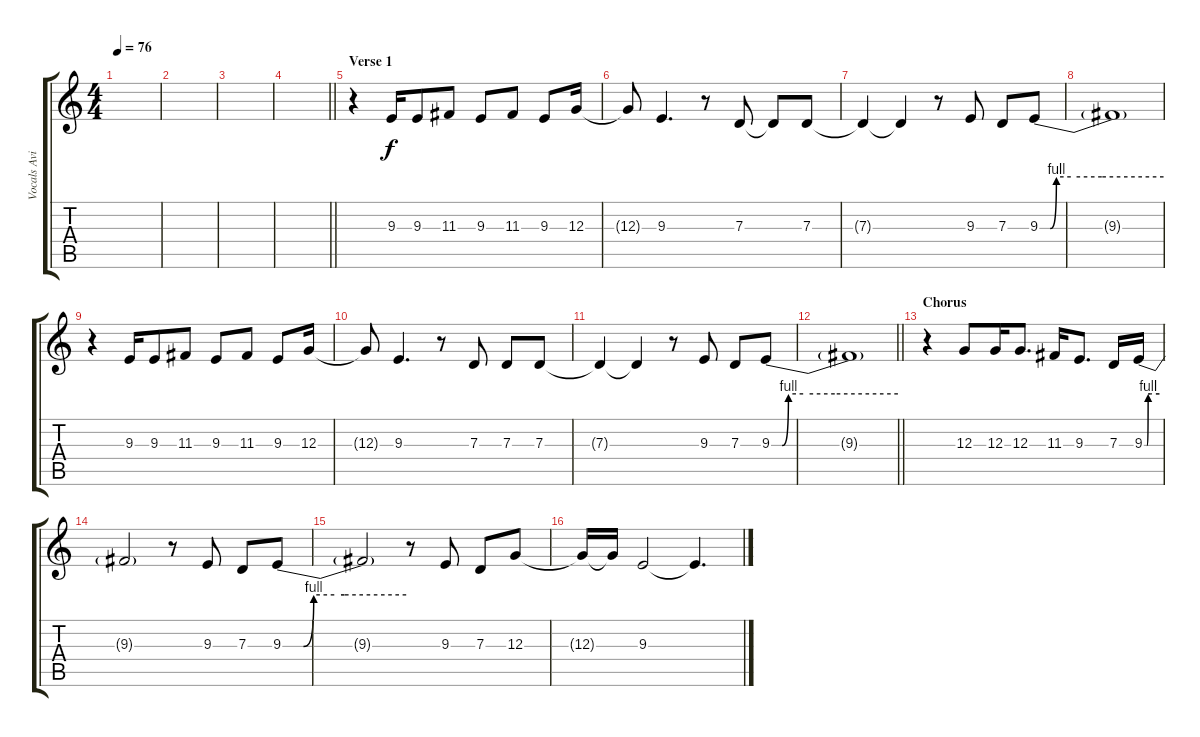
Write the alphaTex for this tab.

\track ("Vocals Aviv Geffan" "Vocals Avi") {instrument oboe}
\staff {score tabs}
\tuning (E4 B3 G3 D3 A2 E2) {hide}
\ts (4 4)
\tempo 76
\clef g2
\ks c
|
|
|
\barLineRight lightlight
|
\section ("" "Verse 1")
r.4 9.3.16 9.3.8 11.3.8 9.3.8 11.3.8 9.3.8 12.3.16 |
12.3{t}.8 9.3.4{d} r.8 7.3.8 7.3{t}.8 7.3.8 |
7.3{t}.4 7.3{t}.4 r.8 9.3.8 7.3.8 9.3{be (custom 0 0 5 0 8 4 15 4 30 4 60 4)}.8 |
9.3{t}.1 |
r.4 9.3.16 9.3.8 11.3.8 9.3.8 11.3.8 9.3.8 12.3.16 |
12.3{t}.8 9.3.4{d} r.8 7.3.8 7.3.8 7.3.8 |
7.3{t}.4 7.3{t}.4 r.8 9.3.8 7.3.8 9.3{be (custom 0 0 5 0 8 4 15 4 30 4 60 4)}.8 |
\barLineRight lightlight
9.3{t}.1 |
\section ("" "Chorus")
r.4 12.3.8 12.3.16 12.3.8{d} 11.3.16 9.3.8{d} 7.3.16 9.3{be (custom 0 0 10 0 15 4 25 4 30 4 60 4)}.16 |
9.3{t}.2 r.8 9.3.8 7.3.8 9.3{be (custom 0 0 10 0 15 4 25 4 30 4 60 4)}.8 |
9.3{t}.2 r.8 9.3.8 7.3.8 12.3.8 |
12.3{t}.16 12.3{t}.16 9.3.2 9.3{t}.4{d}
